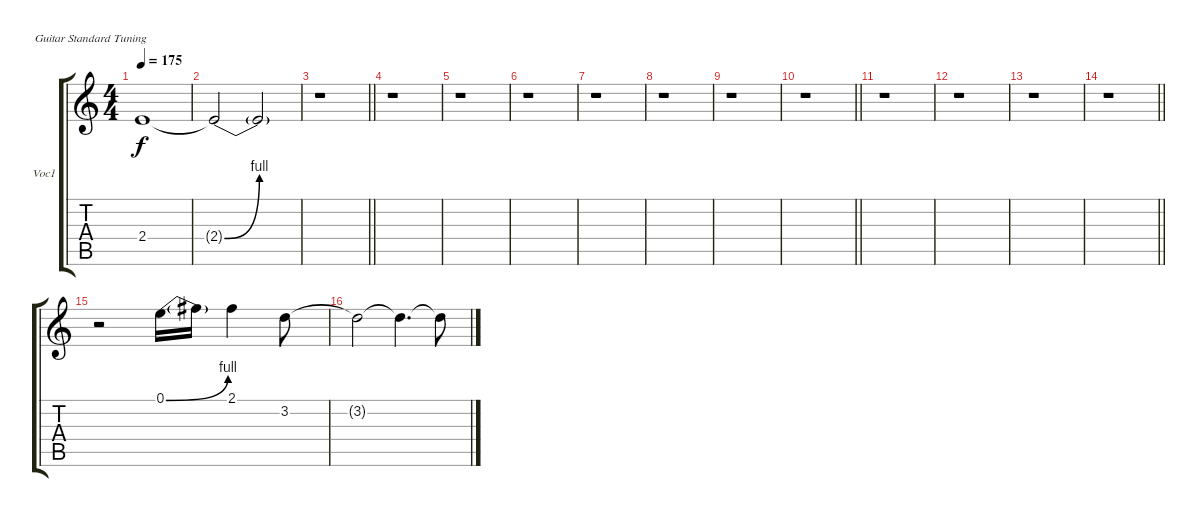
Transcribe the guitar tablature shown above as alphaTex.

\defaultSystemsLayout 4
\bracketExtendMode groupsimilarinstruments
\firstSystemTrackNameOrientation horizontal
\otherSystemsTrackNameOrientation horizontal
\track ("Vocals J" "Voc1") {instrument acousticguitarnylon}
\staff {score tabs}
\tuning (E4 B3 G3 D3 A2 E2)
\ts (4 4)
\tempo 175
\clef g2
\scale
0.333333
\ks c
2.4.1{dy f} |
\scale
0.333333 2.4{be (bend 0 0 59.4 4) t}.2 2.4{be (hold 0 0 60 0) t}.2 |
\scale
0.333333
\barLineRight lightlight
r.1 |
\scale
0.333333 r.1 |
\scale
0.333333 r.1 |
\scale
0.333333 r.1 |
\scale
0.333333 r.1 |
\scale
0.333333 r.1 |
\scale
0.333333 r.1 |
\scale
0.333333
\barLineRight lightlight
r.1 |
\scale
0.333333 r.1 |
\scale
0.333333 r.1 |
\scale
0.333333 r.1 |
\scale
0.333333
\barLineRight lightlight
r.1 |
\scale
0.333333 r.2 0.1{be (bend 0 0 60 4)}.16 0.1{t}.16 2.1.4 3.2.8 |
\scale
0.333333 3.2{t}.2 3.2{t}.4{d} 3.2{t}.8
